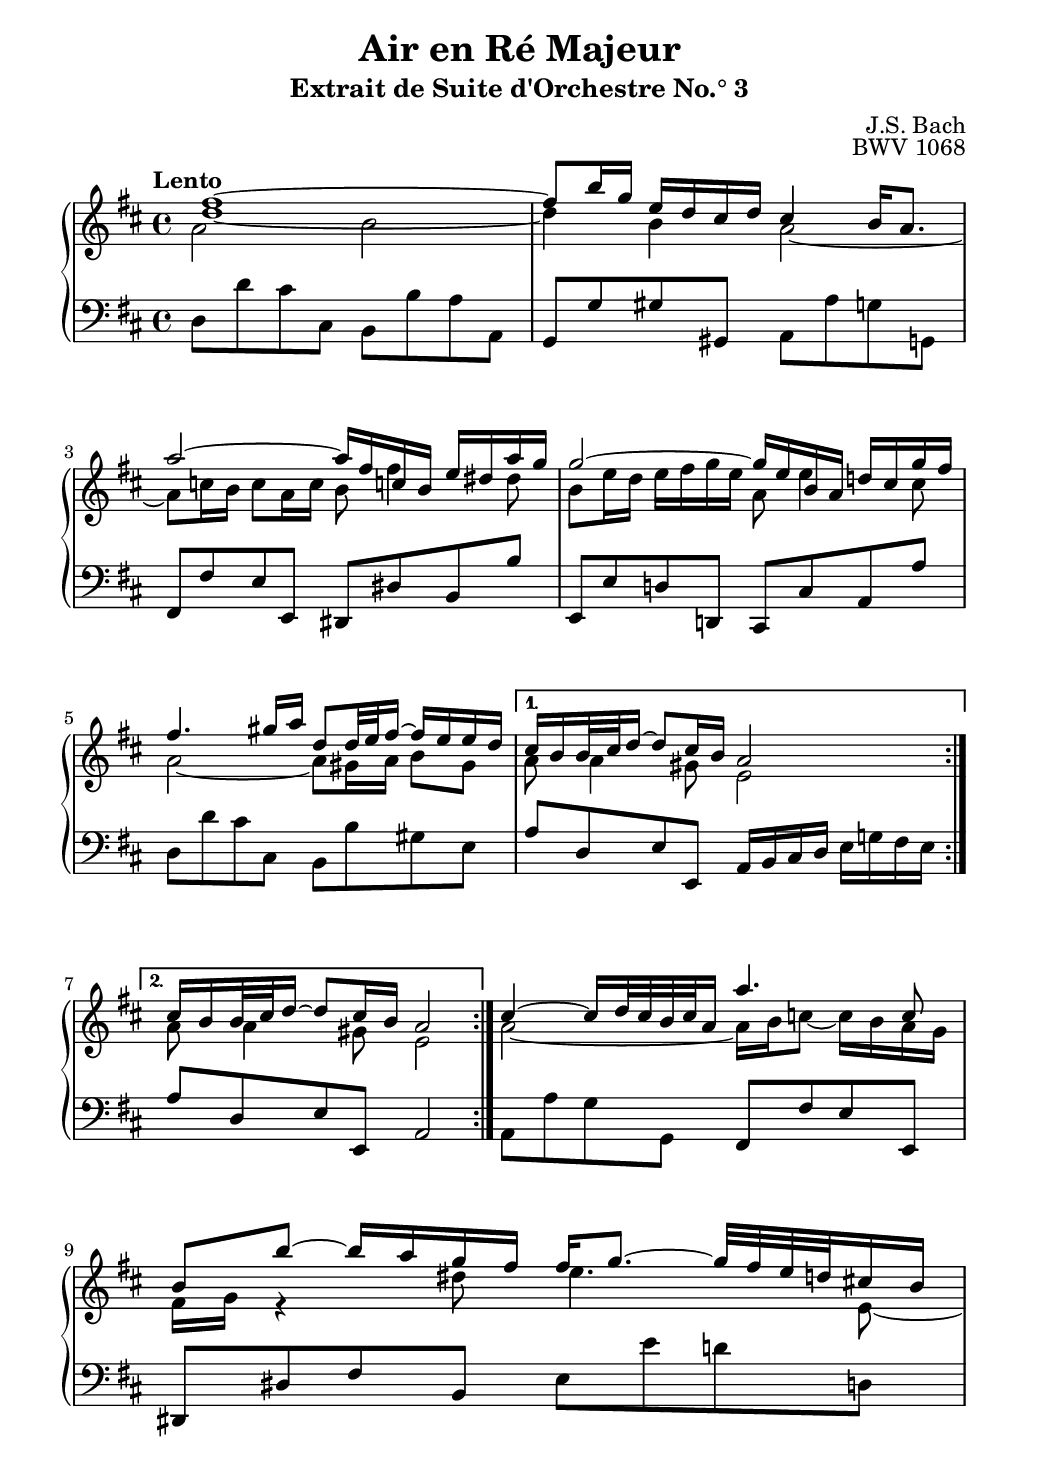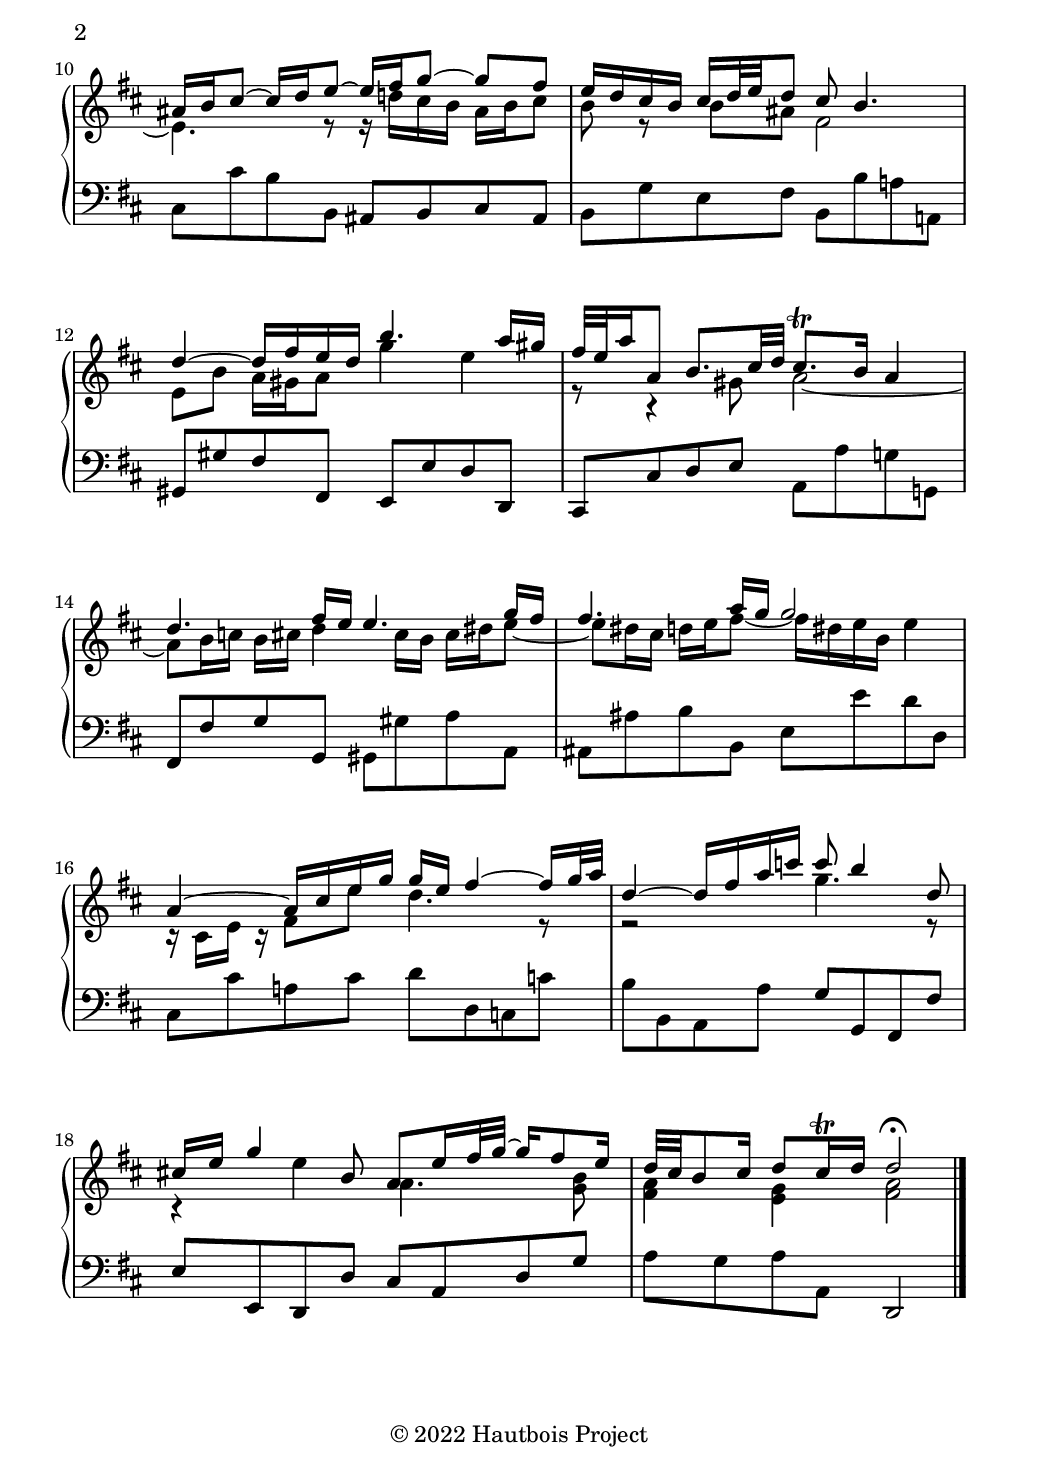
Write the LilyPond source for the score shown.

%! Title: Orchestral Suite in D, BWV 1068
%! Subtitle: Air, arranged for organ
%! Type: raw
%! Status: working
%! Remark:

\version "2.18.2"
%% Generated by lilypond-book
%% Options: [exampleindent=10.16\mm,indent=0\mm,line-width=14.5\cm,noragged-right,papersize=a5,quote]
%\include "lilypond-book-preamble.ly"
\include "italiano.ly"

%****************************************************************
% Start cut-&-pastable-section

%****************************************************************

\paper {
  % Set paper
  #(set-paper-size "b5")
  indent = 0\mm
  line-width = 15.5\cm
  ragged-right = ##f
  line-width = #(- line-width (* mm 3.000000) (* mm 1))
}

\layout {
  \context {
    \Score
    %\override SpacingSpanner.base-shortest-duration = #(ly:make-moment 1/16)
    %\override SpacingSpanner.uniform-stretching = ##t    
  }
}

%*****************************************
%  Set Header
%*****************************************
\header {
  title = "Air en Ré Majeur"
  subtitle = "Extrait de Suite d'Orchestre No.° 3"
  composer = "J.S. Bach"
  opus = "BWV 1068"
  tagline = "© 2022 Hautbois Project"
}

%*****************************************
% Start Voice
% Write the voices here
%*****************************************
MyMeter = \time 4/4
MyTempo = \tempo "Lento"
MyKey = \key re \major
PieceName = ""

VoiceI = \relative fa'' {
  \repeat volta 2 {
  % bar 1 - 3
  fad1~ |
  fad8 si16 sol mi re dod re dod4 si16 la8. |
  la'2~ la16 fad do! si mi red la' sol |
  
  % bar 4 - 6
  sol2~ sol16 mi si la re! dod sol' fad |
  fad4. sold16 la re,8 re32 mi fad16~ fad mi mi re |
  }
  \alternative {
    { dod16 si si32 dod re16~ re8 dod16 si la2 | }
    { dod16 si si32 dod re16~ re8 dod16 si la2 | }
  }
  \bar ":|."
  
  % bar 7 - 9
  dod4~ dod16 re32 dod si dod la16 la'4. do,8 |
  si8 si'~ si16 la sol fad fad sol8.~ sol32 fad mi re dod!16 si |
  lad si dod8~ dod16 re mi8~ mi16 fad sol8~ sol fad |
  
  % bar 10 - 12
  mi16 re dod si dod re32 mi re8 dod8 si4. |
  re4~ re16 fad mi re si'4. la16 sold |
  fad32 mi la16 la,8 si8. dod32 re dod8.\trill si16 la4 |
  
  % bar 13 - 15
  re4. fad16 mi mi4. sol16 fad |
  fad4. la16 sol sol2 |
  la,4~ la16 dod mi sol sol mi fad4~ fad16 sol32 la |
  
  % bar 16 - 18
  re,4~ re16 fad la do do8 si4 re,8 |
  dod!16 mi sol4 si,8 la8 mi'16 fad32 sol~ sol16 fad8 mi16 |
  re32 dod si8 dod16 re8 dod16\trill re re2\fermata |
  
  \bar "|."
}

VoiceII = \relative re'' {
  \repeat volta 2 {
  % bar 1 - 3
  re1~ |
  re4 si la2~ |
  la8 do16 si do8 la16 do si8 fad'4 red8 |
  
  % bar 4 - 6
  si8 mi16 re mi fad sol mi la,8 mi'4 dod8 |
  la2~ la8 sold16 la si8 sold |
  }
  \alternative {
    { la8 la4 sold8 mi2 }
    { la8 la4 sold8 mi2 }
  }
  \bar ":|."
  
  % bar 7 - 9
  la2~ la16 si do!8~ do16 si la sol |
  fad sol r4 red'8 mi4. mi,8~ |
  mi4. r8 r16 re'! dod si lad si dod8 |
  
  % bar 10 - 12
  si8 r8 si8 lad fad2 |
  mi8 si' la16 sold la8 sol'4 mi |
  r8 r4 sold,8 la2~ |
  
  % bar 13 - 15
  la8 si16 do si dod re4 dod16 si dod red mi8~ |
  mi8 red16 dod re mi fad8~ fad16 red mi si mi4 |
  r16 dod, mi r fad8 mi' re4. r8 |
  
  % bar 16 - 18
  r2 sol4. r8 |
  r4 mi4 la,4. <sol si>8 |
  <fad la>4 <mi sol> <fad la>2 |
  
  \bar "|."
}

VoiceIII = \relative la' {
\repeat volta 2 {
  % bar 1 - 3
  \stemDown
  la2 si2 |
  s1 |
  s1 |
  
  % bar 4 - 6
  s1 |
  s1 |
  }
  \alternative {
    { s1 }
    { s1 }
  }
  \bar ":|."
  
  % bar 7 - 9
  % bar 10 - 12
  % bar 13 - 15
  % bar 16 - 18
}

Continuo = \relative re {
  \repeat volta 2 {
  % bar 1 - 3
  re8 re' dod dod, si si' la la, |
  sol sol' sold sold, la la' sol! sol,! |
  fad fad' mi mi, red red' si si' |
  
  % bar 4 - 6
  mi,, mi' re! re,! dod dod' la la' |
  re, re' dod dod, si si' sold mi |
  }
  \alternative {
    { la re, mi mi, la16 si dod re mi sol! fad mi }
    { la8 re, mi mi, la2 }
  }
  \bar ":|."
  
  % bar 7 - 9
  la8 la' sol sol, fad fad' mi mi, |
  red red' fad si, mi mi' re! re,! |
  dod dod' si si, lad si dod lad |
  
  % bar 10 - 12
  si sol' mi fad si, si' la! la,! |
  sold sold' fad fad, mi mi' re re, |
  dod dod' re mi la, la' sol! sol,! |
  
  % bar 13 - 15
  fad fad' sol sol, sold sold' la la, |
  lad lad' si si, mi mi' re re, |
  dod dod' la! dod re re, do do' |
  
  % bar 16 - 18
  si si, la la' sol sol, fad fad' |
  mi mi, re re' dod la re sol |
  la sol la la, re,2 |
  
  \bar "|."
}


%*****************************************
%  Start Score
%*****************************************

%\markup { \vspace #1 }
\score {
  \header {
    %piece = \PieceName
  }
  \new PianoStaff <<
    \new Staff { 
      \clef "treble" 
      \MyTempo
      \MyKey
      \MyMeter
      <<
        \VoiceI
        \\
        \VoiceII
        \\
        \VoiceIII
      >>
    }
    \new Staff { 
      \clef "bass"
      \MyTempo
      \MyKey
      \MyMeter
        \Continuo
    }
  >>
}

